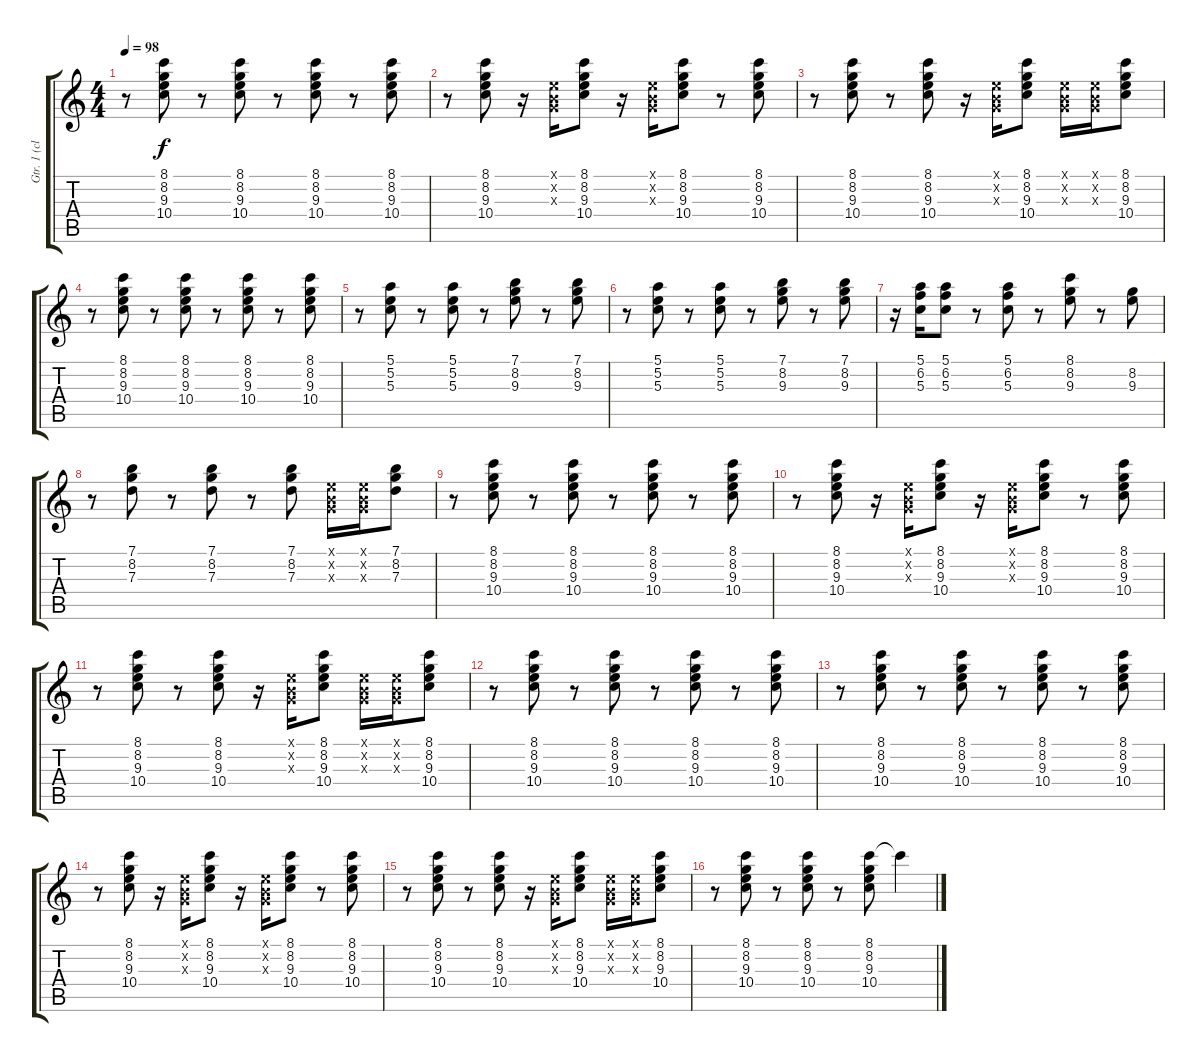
\track ("Gtr. 1 (clean)" "Gtr. 1 (cl") {instrument electricguitarjazz}
\staff {score tabs}
\tuning (E4 B3 G3 D3 A2 E2) {hide}
\ts (4 4)
\tempo 98
\clef g2
\ks c
r.8{dy f} (8.1 8.2 9.3 10.4).8 r.8 (8.1 8.2 9.3 10.4).8 r.8 (8.1 8.2 9.3 10.4).8 r.8 (8.1 8.2 9.3 10.4).8 |
r.8 (8.1 8.2 9.3 10.4).8 r.16 (0.1{x} 0.2{x} 0.3{x}).16 (8.1 8.2 9.3 10.4).8 r.16 (0.1{x} 0.2{x} 0.3{x}).16 (8.1 8.2 9.3 10.4).8 r.8 (8.1 8.2 9.3 10.4).8 |
r.8 (8.1 8.2 9.3 10.4).8 r.8 (8.1 8.2 9.3 10.4).8 r.16 (0.1{x} 0.2{x} 0.3{x}).16 (8.1 8.2 9.3 10.4).8 (0.1{x} 0.2{x} 0.3{x}).16 (0.1{x} 0.2{x} 0.3{x}).16 (8.1 8.2 9.3 10.4).8 |
r.8 (8.1 8.2 9.3 10.4).8 r.8 (8.1 8.2 9.3 10.4).8 r.8 (8.1 8.2 9.3 10.4).8 r.8 (8.1 8.2 9.3 10.4).8 |
r.8 (5.1 5.2 5.3).8 r.8 (5.1 5.2 5.3).8 r.8 (7.1 8.2 9.3).8 r.8 (7.1 8.2 9.3).8 |
r.8 (5.1 5.2 5.3).8 r.8 (5.1 5.2 5.3).8 r.8 (7.1 8.2 9.3).8 r.8 (7.1 8.2 9.3).8 |
r.16 (5.1 6.2 5.3).16 (5.1 6.2 5.3).8 r.8 (5.1 6.2 5.3).8 r.8 (8.1 8.2 9.3).8 r.8 (8.2 9.3).8 |
r.8 (7.1 8.2 7.3).8 r.8 (7.1 8.2 7.3).8 r.8 (7.1 8.2 7.3).8 (0.1{x} 0.2{x} 0.3{x}).16 (0.1{x} 0.2{x} 0.3{x}).16 (7.1 8.2 7.3).8 |
r.8 (8.1 8.2 9.3 10.4).8 r.8 (8.1 8.2 9.3 10.4).8 r.8 (8.1 8.2 9.3 10.4).8 r.8 (8.1 8.2 9.3 10.4).8 |
r.8 (8.1 8.2 9.3 10.4).8 r.16 (0.1{x} 0.2{x} 0.3{x}).16 (8.1 8.2 9.3 10.4).8 r.16 (0.1{x} 0.2{x} 0.3{x}).16 (8.1 8.2 9.3 10.4).8 r.8 (8.1 8.2 9.3 10.4).8 |
r.8 (8.1 8.2 9.3 10.4).8 r.8 (8.1 8.2 9.3 10.4).8 r.16 (0.1{x} 0.2{x} 0.3{x}).16 (8.1 8.2 9.3 10.4).8 (0.1{x} 0.2{x} 0.3{x}).16 (0.1{x} 0.2{x} 0.3{x}).16 (8.1 8.2 9.3 10.4).8 |
r.8 (8.1 8.2 9.3 10.4).8 r.8 (8.1 8.2 9.3 10.4).8 r.8 (8.1 8.2 9.3 10.4).8 r.8 (8.1 8.2 9.3 10.4).8 |
r.8 (8.1 8.2 9.3 10.4).8 r.8 (8.1 8.2 9.3 10.4).8 r.8 (8.1 8.2 9.3 10.4).8 r.8 (8.1 8.2 9.3 10.4).8 |
r.8 (8.1 8.2 9.3 10.4).8 r.16 (0.1{x} 0.2{x} 0.3{x}).16 (8.1 8.2 9.3 10.4).8 r.16 (0.1{x} 0.2{x} 0.3{x}).16 (8.1 8.2 9.3 10.4).8 r.8 (8.1 8.2 9.3 10.4).8 |
r.8 (8.1 8.2 9.3 10.4).8 r.8 (8.1 8.2 9.3 10.4).8 r.16 (0.1{x} 0.2{x} 0.3{x}).16 (8.1 8.2 9.3 10.4).8 (0.1{x} 0.2{x} 0.3{x}).16 (0.1{x} 0.2{x} 0.3{x}).16 (8.1 8.2 9.3 10.4).8 |
r.8 (8.1 8.2 9.3 10.4).8 r.8 (8.1 8.2 9.3 10.4).8 r.8 (8.1 8.2 9.3 10.4).8 8.1{t}.4
